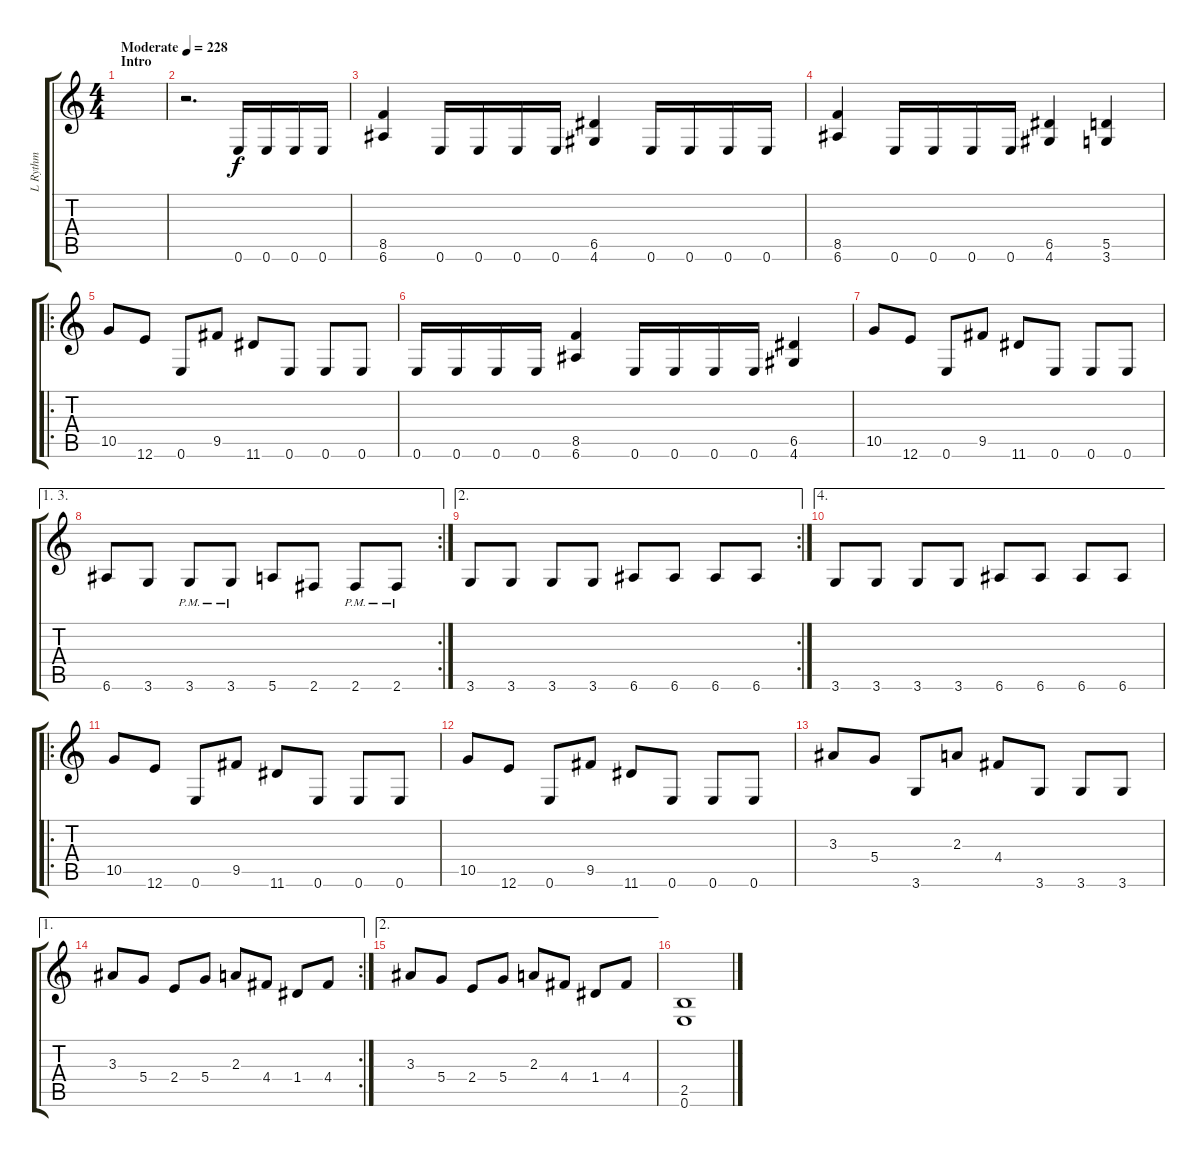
\track ("L Rythm" "L Rythm") {instrument distortionguitar}
\staff {score tabs}
\tuning (E4 B3 G3 D3 A2 E2) {hide}
\ts (4 4)
\section ("" "Intro")
\tempo (228 "Moderate")
\clef g2
\ks c
|
r.2{d} 0.6.16 0.6.16 0.6.16 0.6.16 |
(8.5 6.6).4 0.6.16 0.6.16 0.6.16 0.6.16 (6.5 4.6).4 0.6.16 0.6.16 0.6.16 0.6.16 |
(8.5 6.6).4 0.6.16 0.6.16 0.6.16 0.6.16 (6.5 4.6).4 (5.5 3.6).4 |
\ro
10.5.8 12.6.8 0.6.8 9.5.8 11.6.8 0.6.8 0.6.8 0.6.8 |
0.6.16 0.6.16 0.6.16 0.6.16 (8.5 6.6).4 0.6.16 0.6.16 0.6.16 0.6.16 (6.5 4.6).4 |
10.5.8 12.6.8 0.6.8 9.5.8 11.6.8 0.6.8 0.6.8 0.6.8 |
\ae (1 3)
\rc 2
6.6.8 3.6.8 3.6{pm}.8 3.6{pm}.8 5.6.8 2.6.8 2.6{pm}.8 2.6{pm}.8 |
\ae 2
\rc 2
3.6.8 3.6.8 3.6.8 3.6.8 6.6.8 6.6.8 6.6.8 6.6.8 |
\ae 4
3.6.8 3.6.8 3.6.8 3.6.8 6.6.8 6.6.8 6.6.8 6.6.8 |
\ro
10.5.8 12.6.8 0.6.8 9.5.8 11.6.8 0.6.8 0.6.8 0.6.8 |
10.5.8 12.6.8 0.6.8 9.5.8 11.6.8 0.6.8 0.6.8 0.6.8 |
3.3.8 5.4.8 3.6.8 2.3.8 4.4.8 3.6.8 3.6.8 3.6.8 |
\ae 1
\rc 2
3.3.8 5.4.8 2.4.8 5.4.8 2.3.8 4.4.8 1.4.8 4.4.8 |
\ae 2
3.3.8 5.4.8 2.4.8 5.4.8 2.3.8 4.4.8 1.4.8 4.4.8 |
(2.5 0.6).1
